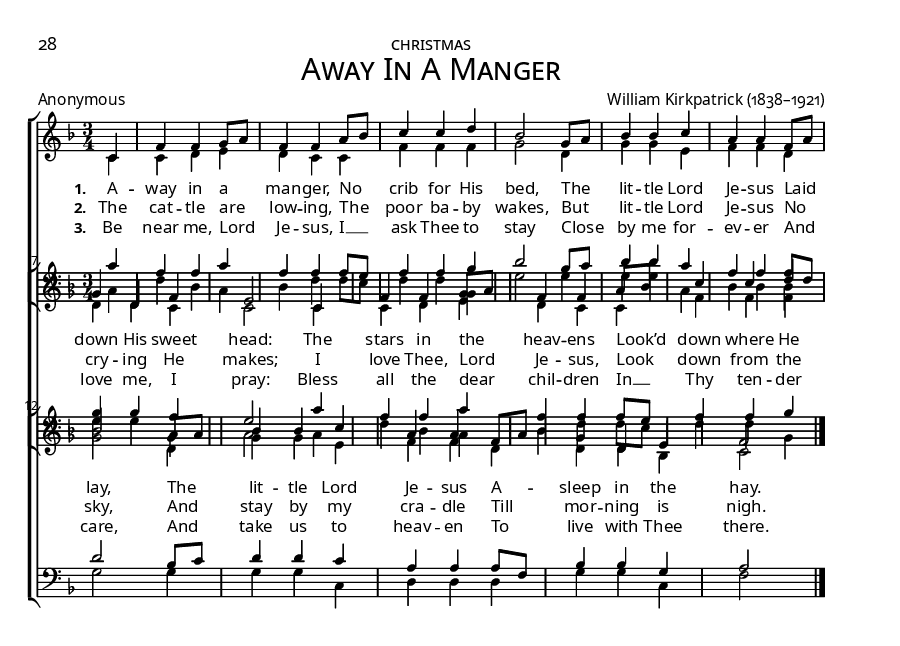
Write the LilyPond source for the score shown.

\version "2.14.2"
\include "util.ly"
\header {
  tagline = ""%\markup { "from" \italic {ChristmasCarolMusic.org}}

    title = \markup{\override #'(font-name . "Garamond Premr Pro Smbd Subh"){ \abs-fontsize #15 \smallCapsOldStyle"Away In A Manger"}}
    poet = \markup\oldStyleNum"Anonymous"
    composer = \markup\oldStyleNum"William Kirkpatrick (1838–1921)"
  }
\paper {
  print-all-headers = ##f
  paper-height = 9\in
  paper-width = 6\in
  indent = 0\in
  %system-system-spacing = #'((basic-distance . 10) (padding . 0))
  score-markup-spacing =
    #'((basic-distance . 0)
       (minimum-distance . 0)
       (padding . 0)
       (stretchability . 80))
  system-system-spacing =
    #'((basic-distance . 0)
       (minimum-distance . 0)
       (padding . -10)
       (stretchability . 100))
  markup-system-spacing =
    #'((basic-distance . 0)
       (minimum-distance . 0)
       (padding . 0)
       (stretchability . 0))
  last-bottom-spacing =
    #'((basic-distance . 0)
       (minimum-distance . 0)
       (padding . 0)
       (stretchability . 0))
%{IF_LESSER
  markup-system-spacing #'stretchability = 50
  top-markup-spacing #'stretchability = 30
  last-bottom-spacing #'stretchability = 60
%}%END_IF_LESSER
  ragged-last-bottom = ##t
  ragged-bottom = ##f
  two-sided = ##t
  inner-margin = 0.5\in
  outer-margin = 0.25\in
  top-margin = 0.25\in
  bottom-margin = 0.25\in
  first-page-number = #028
  print-first-page-number = ##t
  headerLine = \markup{ \smallCapsOldStyle"christmas"}
  oddHeaderMarkup = \markup\fill-line{
     \abs-fontsize #8.5
     \combine 
        \fill-line{"" \on-the-fly #print-page-number-check-first
        \oldStylePageNum""
        }
        \fill-line{\headerLine}
  }
  evenHeaderMarkup = \markup {
     \abs-fontsize #8.5
     \combine
        \on-the-fly #print-page-number-check-first
        \oldStylePageNum""
        \fill-line{\headerLine}
  }
}
#(set-global-staff-size 13.6) \paper{ #(define fonts (make-pango-font-tree "GoudyOlSt BT" "Garamond Premier Pro" "Garamond Premier Pro" (/ 13.6 20))) }
%8.5x11 #(set-global-staff-size 17.8) \paper{ #(define fonts (make-pango-font-tree "GoudyOlSt BT" "Garamond Premier Pro" "Garamond Premier Pro" (/ 17.8 20))) }
%{IF_LESSER
#(set-global-staff-size 15) \paper{ #(define fonts (make-pango-font-tree "GoudyOlSt BT" "Garamond Premier Pro" "Garamond Premier Pro" (/ 15 20))) }
%}%END_IF_LESSER






























global = {
  \key f \major
  \time 3/4
  \autoBeamOff
}

sopMusic = \relative c' {
  \partial 4 c4 |
  f f g8[ a] |
  f4 f a8[ bes] |
  c4 c d |
  bes2 g8[ a] |
  bes4 bes c |
  
  a a f8[ a] |
  g4 d f |
  e2 \bar"" c4 |
  f f g8[ a] |
  f4 f a8[ bes] |
  
  c4 c d |
  bes2 g8[ a] |
  bes4 bes c |
  a4 a f8[ a] |
  g4 d e |
  f2 \bar "|."
}
sopWords = \lyricmode {
  
}

altoMusic = \relative c' {
  c4 |
  c d e |
  d c c |
  f4 f f |
  g2 d4 |
  g g e |
  f f d |
  
  d d c 
  c2 c4 |
  c d e |
  d c c |
  f4 f f |
  g2 d4 |
  g g e |
  f f d |
  d d bes |
  c2 \bar"|."
}
altoWords = \lyricmode {
  \dropLyricsIV
  \set stanza = #"1. "
  A -- way in a  man -- ger,
  No crib for His bed,
  The lit -- tle Lord Je -- sus
  Laid down His sweet head:
  The stars in the heav -- ens
  Look’d down where He lay,
  The lit -- tle Lord Je -- sus
  A -- sleep in the hay.
}
altoWordsII = \lyricmode {
  \dropLyricsIV
  \set stanza = #"2. "
  The cat -- tle are low -- ing,
  The poor ba -- by wakes,
  But lit -- tle Lord Je -- sus
  No cry -- ing He makes;
  I love Thee, Lord Je -- sus,
  Look down from the sky,
  And stay by my cra -- dle
  Till mor -- ning is nigh.
}
altoWordsIII = \lyricmode {
  \dropLyricsIV
  \set stanza = #"3. "
  Be near me, Lord Je -- sus,
  I __ ask Thee to stay
  Close by me for -- ev -- er
  And love me, I pray:
  Bless all the dear chil -- dren
  In __ Thy ten -- der care,
  And take us to heav -- en
  To live with Thee there.
}
altoWordsIV = \lyricmode {
}

tenorMusic = \relative c' {
  c4 |
  a a c |
  a a a8[ g] |
  a4 a bes |
  d2 bes8[ c] |
  d4 d c |
  a a a8[ f] |
  
  bes4 bes a |
  g2 c4 |
  a a c |
  a a a8[ g] |
  a4 a bes |
  d2 bes8[ c] |
  d4 d c |
  a a a8[ f] |
  bes4 bes g |
  a2 \bar"|."
}
tenorWords = \lyricmode {

}

bassMusic = \relative c {
  c4 |
  f d c |
  d f f8[ e] |
  f4 f bes, |
  g'2 g4 |
  g g c, |
  d d d |
  
  g g c, |
  c2 c4 |
  f d c |
  d f f8[ e] |
  f4 f bes, |
  g'2 g4 |
  g g c, |
  d d d |
  g g c, |
  f2 \bar"|."
}
bassWords = \lyricmode {

}

\score {
  <<
   \new ChoirStaff <<
%    \new Lyrics = sopranos \with { \override VerticalAxisGroup #'nonstaff-relatedstaff-spacing = #'((basic-distance . 1)) }
    \new Staff = women <<
      \new Voice = "sopranos" { \voiceOne << \global \sopMusic >> }
      \new Voice = "altos" { \voiceTwo << \global \altoMusic >> }
    >>
    \new Lyrics \with { alignAboveContext = #"women" } \lyricsto "sopranos" \sopWords
    \new Lyrics = "altosIV"  \with { alignBelowContext = #"women" } \lyricsto "sopranos" \altoWordsIV
    \new Lyrics = "altosIII"  \with { alignBelowContext = #"women" } \lyricsto "sopranos" \altoWordsIII
    \new Lyrics = "altosII"  \with { alignBelowContext = #"women" } \lyricsto "sopranos" \altoWordsII
    \new Lyrics = "altos"  \with { alignBelowContext = #"women" } \lyricsto "sopranos" \altoWords
   \new Staff = men <<
      \clef bass
      \new Voice = "tenors" { \voiceOne << \global \tenorMusic >> }
      \new Voice = "basses" { \voiceTwo << \global \bassMusic >> }
    >>
    \new Lyrics \with { alignAboveContext = #"men" \override VerticalAxisGroup #'nonstaff-relatedstaff-spacing = #'((basic-distance . 1)) } \lyricsto "tenors" \tenorWords
    \new Lyrics \with { alignBelowContext = #"men" \override VerticalAxisGroup #'nonstaff-relatedstaff-spacing = #'((basic-distance . 1)) } \lyricsto "basses" \bassWords
  >>
%    \new PianoStaff << \new Staff { \new Voice { \pianoRH } } \new Staff { \clef "bass" \pianoLH } >>
  >>
  \layout {
    %#(layout-set-staff-size 13)
    #(define fonts (make-pango-font-tree "GoudyOlSt BT" "Garamond Premier Pro" "Garamond Premier Pro" (/ 13.2 20)))
    %8.5x11 #(define fonts (make-pango-font-tree "GoudyOlSt BT" "Garamond Premier Pro" "Garamond Premier Pro" (/ 17.8 20)))
%{IF_LESSER
#(define fonts (make-pango-font-tree "GoudyOlSt BT" "Garamond Premier Pro" "Garamond Premier Pro" (/ 15 20)))
%}%END_IF_LESSER
    \context {
      \Score
      \override SpacingSpanner #'base-shortest-duration = #(ly:make-moment 1 2)
      \override SpacingSpanner #'common-shortest-duration = #(ly:make-moment 1 2)
    }
    \context {
      % Remove all empty staves
      % \Staff \RemoveEmptyStaves \override VerticalAxisGroup #'remove-first = ##t
    }
%8.5x11g    \context {\Lyrics \override LyricText #'font-size = #0.7 }
%6.14g    \context {\Lyrics \override LyricText #'font-size = #0.7 }
%6x9 \context {\Lyrics\override LyricText #'font-size = #1.2 }
    \context {
      \Lyrics
      \override LyricText #'X-offset = #center-on-word
    }
  }
  
  \midi {
    \tempo 4 = 100
    \set Staff.midiInstrument = "flute"
  
    \context {
      \Voice
      \remove "Dynamic_performer"
    }
  }
}
